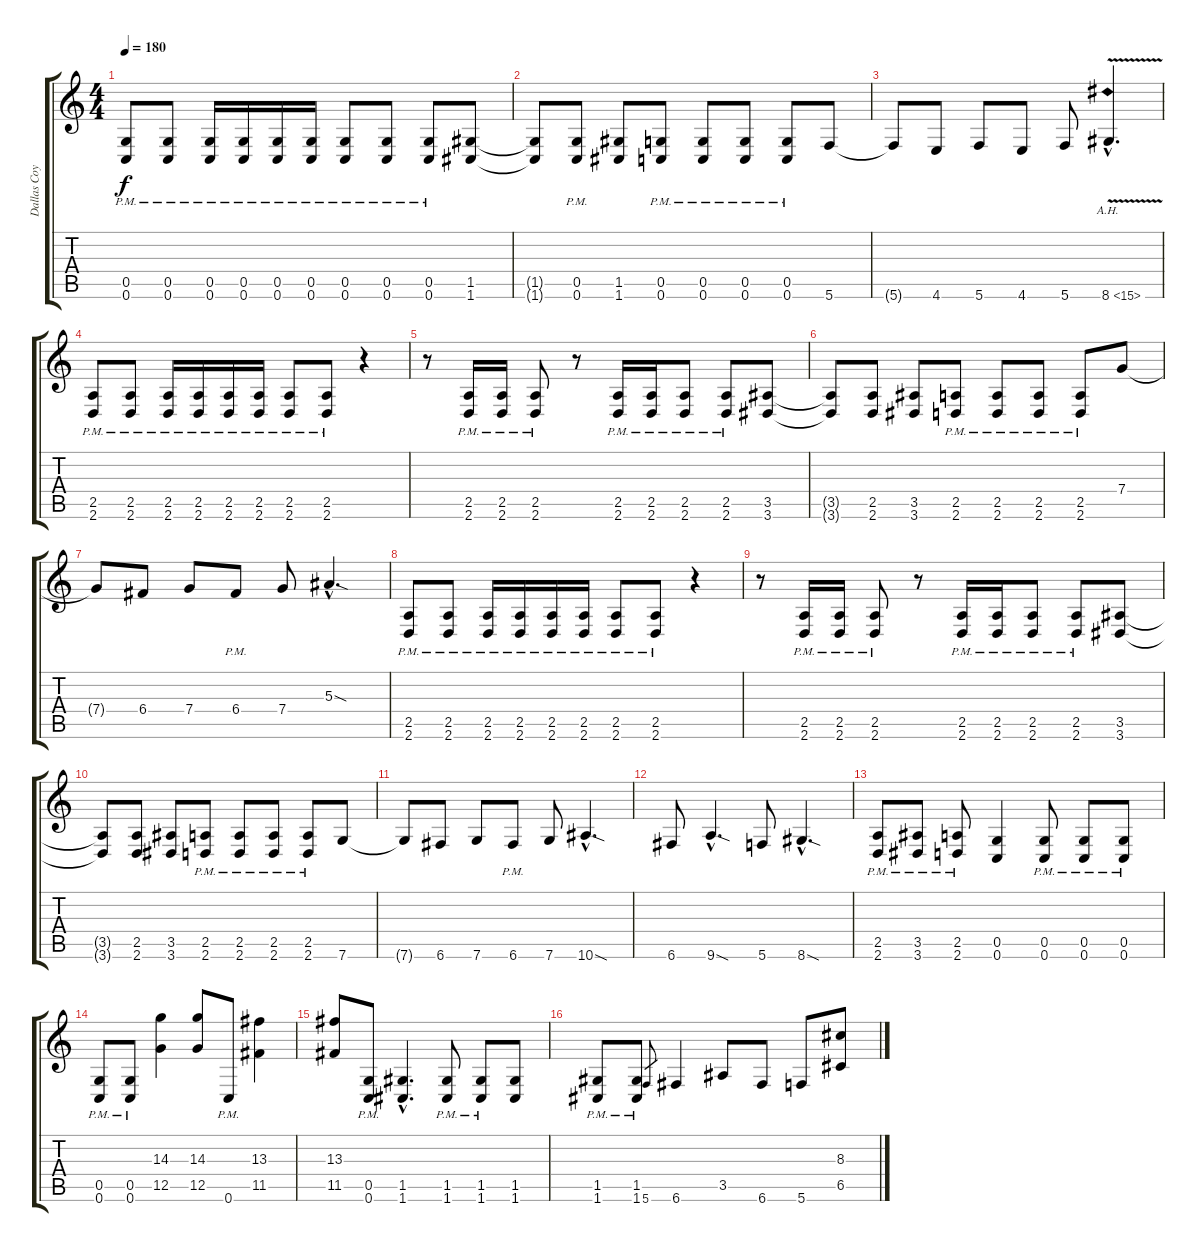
\track ("Dallas Coyle" "Dallas Coy") {instrument distortionguitar}
\staff {score tabs}
\tuning (D4 A3 F3 C3 G2 C2) {hide}
\ts (4 4)
\tempo 180
\clef g2
\ks c
(0.5{pm} 0.6{pm}).8{dy f} (0.5{pm} 0.6{pm}).8 (0.5{pm} 0.6{pm}).16 (0.5{pm} 0.6{pm}).16 (0.5{pm} 0.6{pm}).16 (0.5{pm} 0.6{pm}).16 (0.5{pm} 0.6{pm}).8 (0.5{pm} 0.6{pm}).8 (0.5{pm} 0.6{pm}).8 (1.5 1.6).8 |
(1.5{t} 1.6{t}).8 (0.5{pm} 0.6{pm}).8 (1.5 1.6).8 (0.5{pm} 0.6{pm}).8 (0.5{pm} 0.6{pm}).8 (0.5{pm} 0.6{pm}).8 (0.5{pm} 0.6{pm}).8 5.6.8 |
5.6{t}.8 4.6.8 5.6.8 4.6.8 5.6.8 8.6{ah 7 v hac}.4{d} |
(2.5{pm} 2.6{pm}).8 (2.5{pm} 2.6{pm}).8 (2.5{pm} 2.6{pm}).16 (2.5{pm} 2.6{pm}).16 (2.5{pm} 2.6{pm}).16 (2.5{pm} 2.6{pm}).16 (2.5{pm} 2.6{pm}).8 (2.5{pm} 2.6{pm}).8 r.4 |
r.8 (2.5{pm} 2.6{pm}).16 (2.5{pm} 2.6{pm}).16 (2.5{pm} 2.6{pm}).8 r.8 (2.5{pm} 2.6{pm}).16 (2.5{pm} 2.6{pm}).16 (2.5{pm} 2.6{pm}).8 (2.5{pm} 2.6{pm}).8 (3.5 3.6).8 |
(3.5{t} 3.6{t}).8 (2.5 2.6).8 (3.5 3.6).8 (2.5{pm} 2.6{pm}).8 (2.5{pm} 2.6{pm}).8 (2.5{pm} 2.6{pm}).8 (2.5{pm} 2.6{pm}).8 7.4.8 |
7.4{t}.8 6.4.8 7.4.8 6.4{pm}.8 7.4.8 5.3{sod hac}.4{d} |
(2.5{pm} 2.6{pm}).8 (2.5{pm} 2.6{pm}).8 (2.5{pm} 2.6{pm}).16 (2.5{pm} 2.6{pm}).16 (2.5{pm} 2.6{pm}).16 (2.5{pm} 2.6{pm}).16 (2.5{pm} 2.6{pm}).8 (2.5{pm} 2.6{pm}).8 r.4 |
r.8 (2.5{pm} 2.6{pm}).16 (2.5{pm} 2.6{pm}).16 (2.5{pm} 2.6{pm}).8 r.8 (2.5{pm} 2.6{pm}).16 (2.5{pm} 2.6{pm}).16 (2.5{pm} 2.6{pm}).8 (2.5{pm} 2.6{pm}).8 (3.5 3.6).8 |
(3.5{t} 3.6{t}).8 (2.5 2.6).8 (3.5 3.6).8 (2.5{pm} 2.6{pm}).8 (2.5{pm} 2.6{pm}).8 (2.5{pm} 2.6{pm}).8 (2.5{pm} 2.6{pm}).8 7.6.8 |
7.6{t}.8 6.6.8 7.6.8 6.6{pm}.8 7.6.8 10.6{sod hac}.4{d} |
6.6.8 9.6{sod hac}.4{d} 5.6.8 8.6{sod hac}.4{d} |
(2.5{pm} 2.6{pm}).8 (3.5{pm} 3.6{pm}).8 (2.5{pm} 2.6{pm}).8 (0.5 0.6).4 (0.5{pm} 0.6{pm}).8 (0.5{pm} 0.6{pm}).8 (0.5{pm} 0.6{pm}).8 |
(0.5{pm} 0.6{pm}).8 (0.5{pm} 0.6{pm}).8 (14.3 12.5).4 (14.3 12.5).8 0.6{pm}.8 (13.3 11.5).4 |
(13.3 11.5).8 (0.5{pm} 0.6{pm}).8 (1.5{hac} 1.6{hac}).4{d} (1.5{pm} 1.6{pm}).8 (1.5{pm} 1.6{pm}).8 (1.5 1.6).8 |
(1.5{pm} 1.6{pm}).8 (1.5{pm} 1.6{pm}).8 5.6.8{gr} 6.6.4 3.5.8 6.6.8 5.6.8 (8.3 6.5).8
